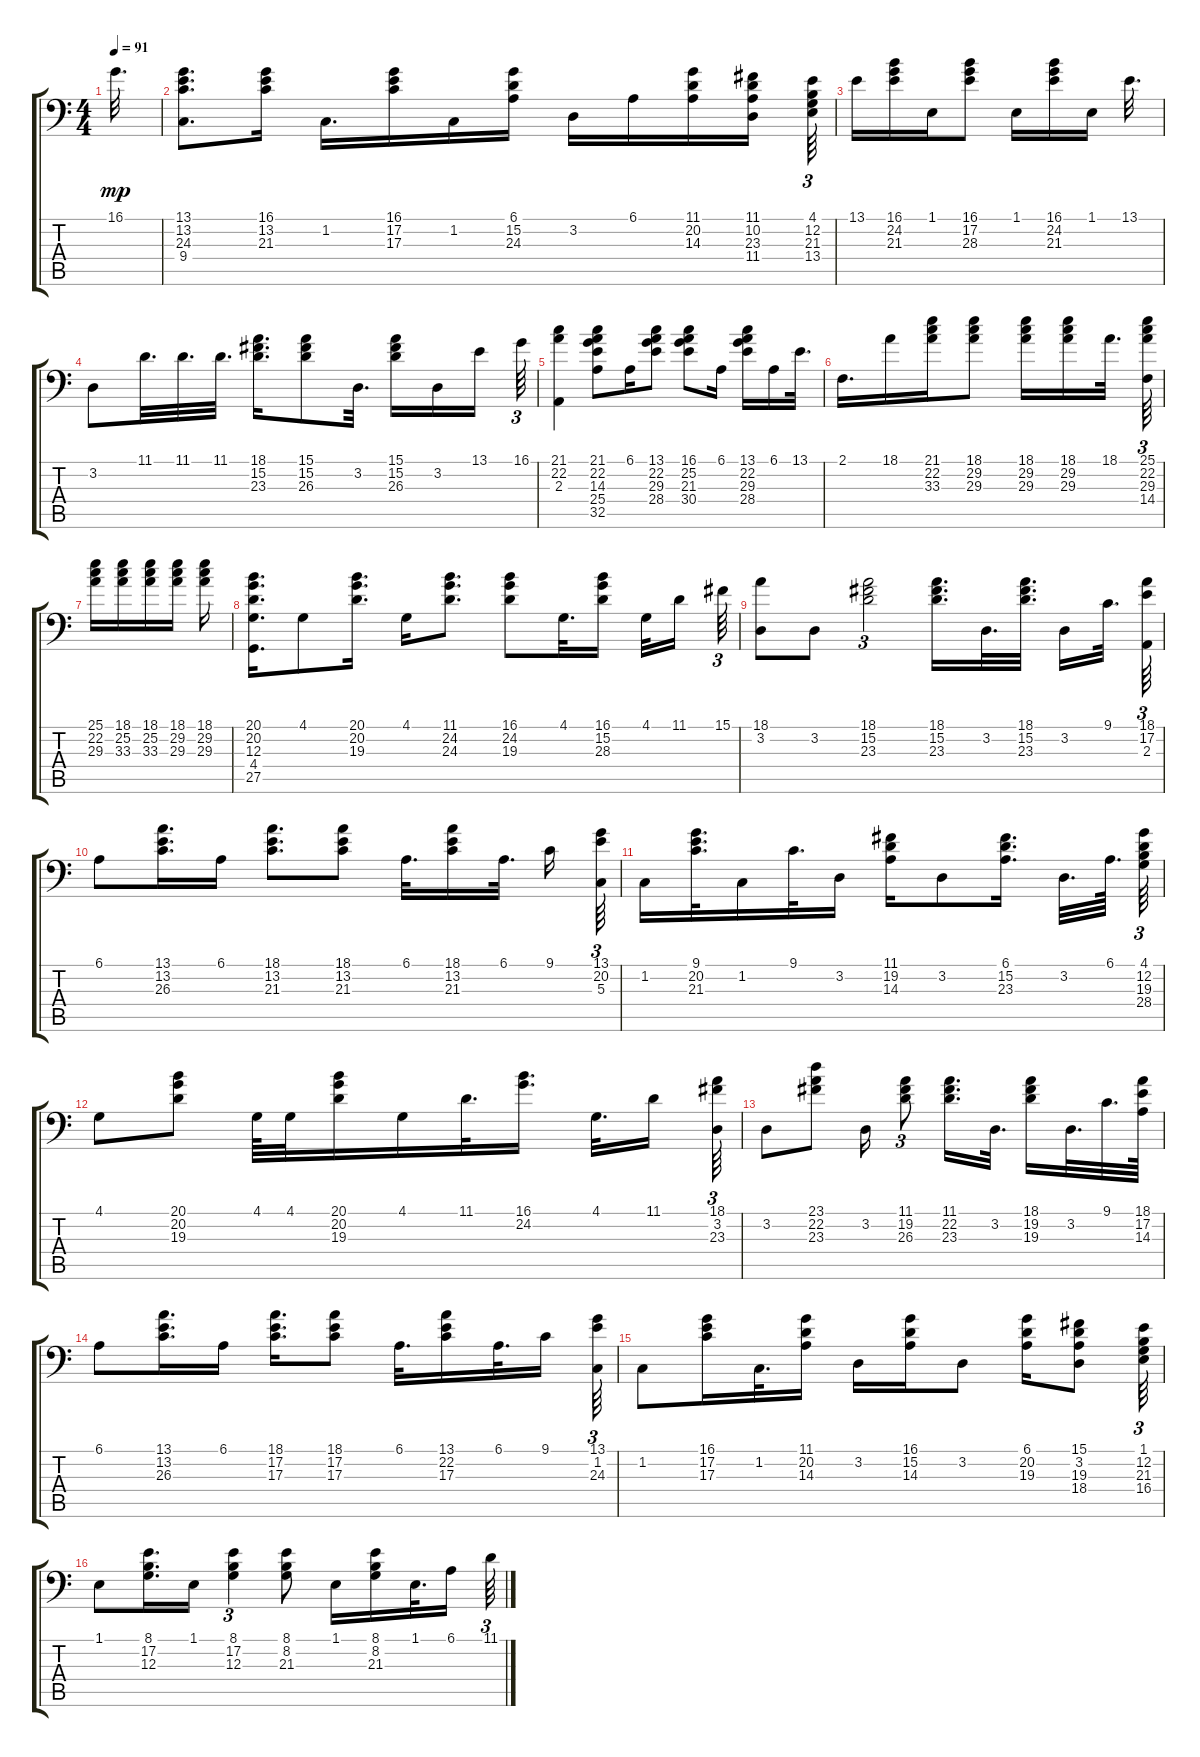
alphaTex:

\track "" {instrument acousticgrandpiano}
\staff {score tabs}
\tuning (Eb3 B2 G2 Eb2 B1 G1) {hide}
\ts (4 4)
\tempo 91
\clef f4
\ks c
16.1.32{d dy mp} |
(13.1 13.2 24.3 9.4).8{d} (16.1 13.2 21.3).16 1.2.16{d} (16.1 17.2 17.3).16 1.2.16 (6.1 15.2 24.3).16 3.2.16 6.1.16 (11.1 20.2 14.3).16 (11.1 10.2 23.3 11.4).16 (4.1 12.2 21.3 13.4).64{tu (3 2)} |
13.1.16 (16.1 24.2 21.3).16 1.1.16 (16.1 17.2 28.3).8 1.1.16 (16.1 24.2 21.3).16 1.1.16 13.1.32{d} |
3.2.8 11.1.32{d} 11.1.32{d} 11.1.32{d} (18.1 15.2 23.3).16{d} (15.1 15.2 26.3).8 3.2.32{d} (15.1 15.2 26.3).16 3.2.16 13.1.16 16.1.64{tu (3 2)} |
(21.1 22.2 2.3).4 (21.1 22.2 14.3 25.4 32.5).8 6.1.16 (13.1 22.2 29.3 28.4).8 (16.1 25.2 21.3 30.4).8 6.1.16 (13.1 22.2 29.3 28.4).16 6.1.16 13.1.32{d} |
2.1.16{d} 18.1.16 (21.1 22.2 33.3).16 (18.1 29.2 29.3).8 (18.1 29.2 29.3).16 (18.1 29.2 29.3).16 18.1.32{d} (25.1 22.2 29.3 14.4).64{tu (3 2)} |
(25.1 22.2 29.3).16 (18.1 25.2 33.3).16 (18.1 25.2 33.3).16 (18.1 29.2 29.3).16 (18.1 29.2 29.3).16 |
(20.1 20.2 12.3 4.4 27.5).16{d} 4.1.8 (20.1 20.2 19.3).16{d} 4.1.16 (11.1 24.2 24.3).8{d} (16.1 24.2 19.3).8 4.1.32{d} (16.1 15.2 28.3).16 4.1.32 11.1.16 15.1.64{tu (3 2)} |
(18.1 3.2).8 3.2.8 (18.1 15.2 23.3).2{tu (3 2)} (18.1 15.2 23.3).16{d} 3.2.32{d} (18.1 15.2 23.3).32{d} 3.2.16 9.1.32{d} (18.1 17.2 2.3).64{tu (3 2)} |
6.1.8 (13.1 13.2 26.3).16{d} 6.1.16 (18.1 13.2 21.3).8{d} (18.1 13.2 21.3).8 6.1.32{d} (18.1 13.2 21.3).16 6.1.32{d} 9.1.16 (13.1 20.2 5.3).64{tu (3 2)} |
1.2.16 (9.1 20.2 21.3).32{d} 1.2.16 9.1.32{d} 3.2.16 (11.1 19.2 14.3).16 3.2.8 (6.1 15.2 23.3).16{d} 3.2.32{d} 6.1.64{d} (4.1 12.2 19.3 28.4).64{tu (3 2)} |
4.1.8 (20.1 20.2 19.3).8 4.1.64 4.1.32 (20.1 20.2 19.3).16 4.1.16 11.1.32{d} (16.1 24.2).16{d} 4.1.32{d} 11.1.16 (18.1 3.2 23.3).64{tu (3 2)} |
3.2.8 (23.1 22.2 23.3).8 3.2.16 (11.1 19.2 26.3).8{tu (3 2)} (11.1 22.2 23.3).16{d} 3.2.32{d} (18.1 19.2 19.3).16 3.2.32{d} 9.1.32{d} (18.1 17.2 14.3).64 |
6.1.8 (13.1 13.2 26.3).16{d} 6.1.16 (18.1 17.2 17.3).16{d} (18.1 17.2 17.3).8 6.1.32{d} (13.1 22.2 17.3).16 6.1.32{d} 9.1.16 (13.1 1.2 24.3).64{tu (3 2)} |
1.2.8 (16.1 17.2 17.3).16 1.2.32{d} (11.1 20.2 14.3).16 3.2.16 (16.1 15.2 14.3).16 3.2.8 (6.1 20.2 19.3).16 (15.1 3.2 19.3 18.4).8 (1.1 12.2 21.3 16.4).64{tu (3 2)} |
1.1.8 (8.1 17.2 12.3).16{d} 1.1.16 (8.1 17.2 12.3).4{tu (3 2)} (8.1 8.2 21.3).8 1.1.16 (8.1 8.2 21.3).16 1.1.32{d} 6.1.16 11.1.64{tu (3 2)}
